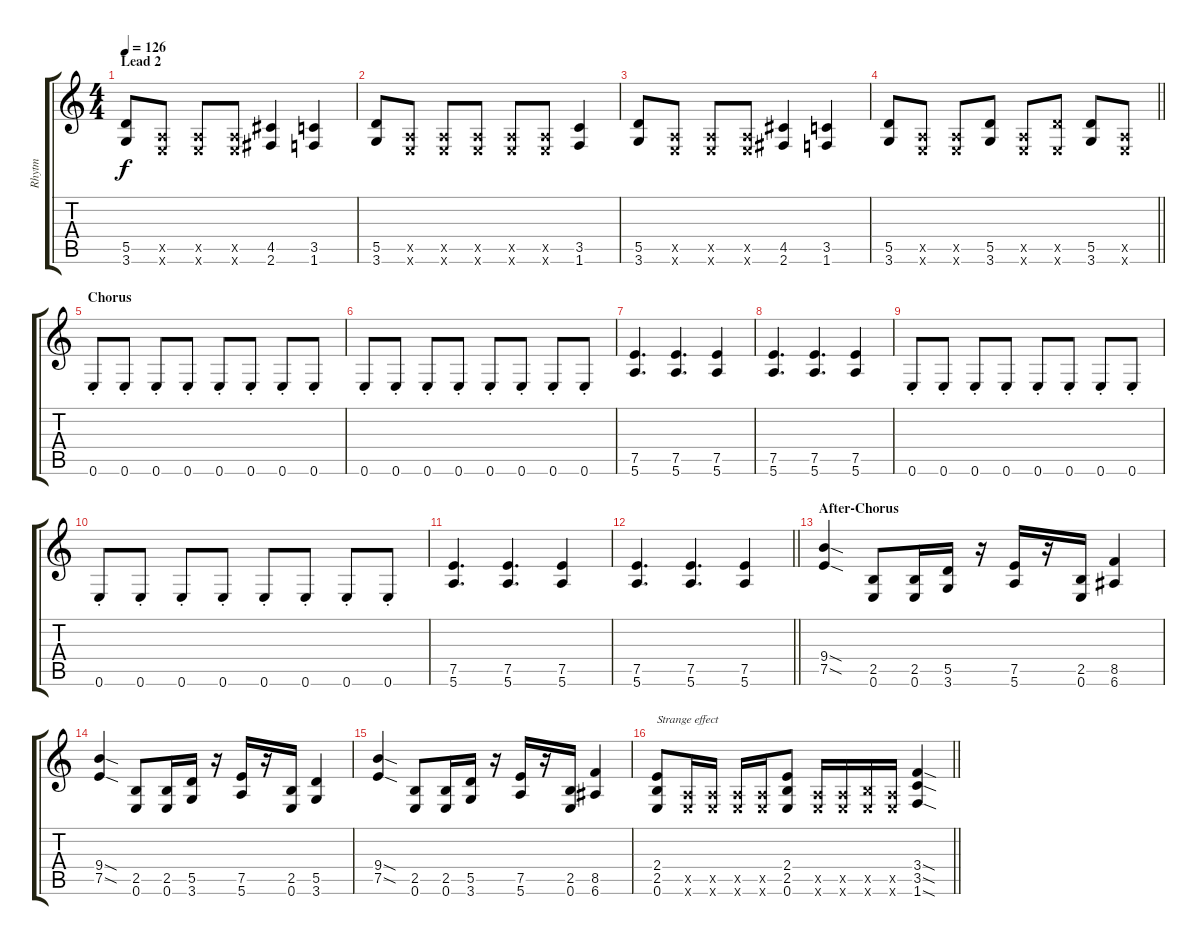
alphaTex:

\track ("Rhytm" "Rhytm") {instrument distortionguitar}
\staff {score tabs}
\tuning (E4 B3 G3 D3 A2 E2) {hide}
\ts (4 4)
\section ("" "Lead 2")
\tempo 126
\clef g2
\ks c
(5.5 3.6).8{dy f} (0.5{x} 0.6{x}).8 (0.5{x} 0.6{x}).8 (0.5{x} 0.6{x}).8 (4.5 2.6).4 (3.5 1.6).4 |
(5.5 3.6).8 (0.5{x} 0.6{x}).8 (0.5{x} 0.6{x}).8 (0.5{x} 0.6{x}).8 (0.5{x} 0.6{x}).8 (0.5{x} 0.6{x}).8 (3.5 1.6).4 |
(5.5 3.6).8 (0.5{x} 0.6{x}).8 (0.5{x} 0.6{x}).8 (0.5{x} 0.6{x}).8 (4.5 2.6).4 (3.5 1.6).4 |
\barLineRight lightlight
(5.5 3.6).8 (0.5{x} 0.6{x}).8 (0.5{x} 0.6{x}).8 (5.5 3.6).8 (0.5{x} 0.6{x}).8 (5.5{x} 0.6{x}).8 (5.5 3.6).8 (0.5{x} 0.6{x}).8 |
\section ("" "Chorus")
0.6{st}.8 0.6{st}.8 0.6{st}.8 0.6{st}.8 0.6{st}.8 0.6{st}.8 0.6{st}.8 0.6{st}.8 |
0.6{st}.8 0.6{st}.8 0.6{st}.8 0.6{st}.8 0.6{st}.8 0.6{st}.8 0.6{st}.8 0.6{st}.8 |
(7.5 5.6).4{d} (7.5 5.6).4{d} (7.5 5.6).4 |
(7.5 5.6).4{d} (7.5 5.6).4{d} (7.5 5.6).4 |
0.6{st}.8 0.6{st}.8 0.6{st}.8 0.6{st}.8 0.6{st}.8 0.6{st}.8 0.6{st}.8 0.6{st}.8 |
0.6{st}.8 0.6{st}.8 0.6{st}.8 0.6{st}.8 0.6{st}.8 0.6{st}.8 0.6{st}.8 0.6{st}.8 |
(7.5 5.6).4{d} (7.5 5.6).4{d} (7.5 5.6).4 |
\barLineRight lightlight
(7.5 5.6).4{d} (7.5 5.6).4{d} (7.5 5.6).4 |
\section ("" "After-Chorus")
(9.4{sod} 7.5{sod}).4 (2.5 0.6).8 (2.5 0.6).16 (5.5 3.6).16 r.16 (7.5 5.6).16 r.16 (2.5 0.6).16 (8.5 6.6).4 |
(9.4{sod} 7.5{sod}).4 (2.5 0.6).8 (2.5 0.6).16 (5.5 3.6).16 r.16 (7.5 5.6).16 r.16 (2.5 0.6).16 (5.5 3.6).4 |
(9.4{sod} 7.5{sod}).4 (2.5 0.6).8 (2.5 0.6).16 (5.5 3.6).16 r.16 (7.5 5.6).16 r.16 (2.5 0.6).16 (8.5 6.6).4 |
\barLineRight lightlight
(2.4 2.5 0.6).8{txt "Strange effect"} (0.5{x} 0.6{x}).16 (0.5{x} 0.6{x}).16 (0.5{x} 0.6{x}).16 (0.5{x} 0.6{x}).16 (2.4 2.5 0.6).8 (0.5{x} 0.6{x}).16 (0.5{x} 0.6{x}).16 (2.5{x} 0.6{x}).16 (0.5{x} 0.6{x}).16 (3.4{sod} 3.5{sod} 1.6{sod}).4
